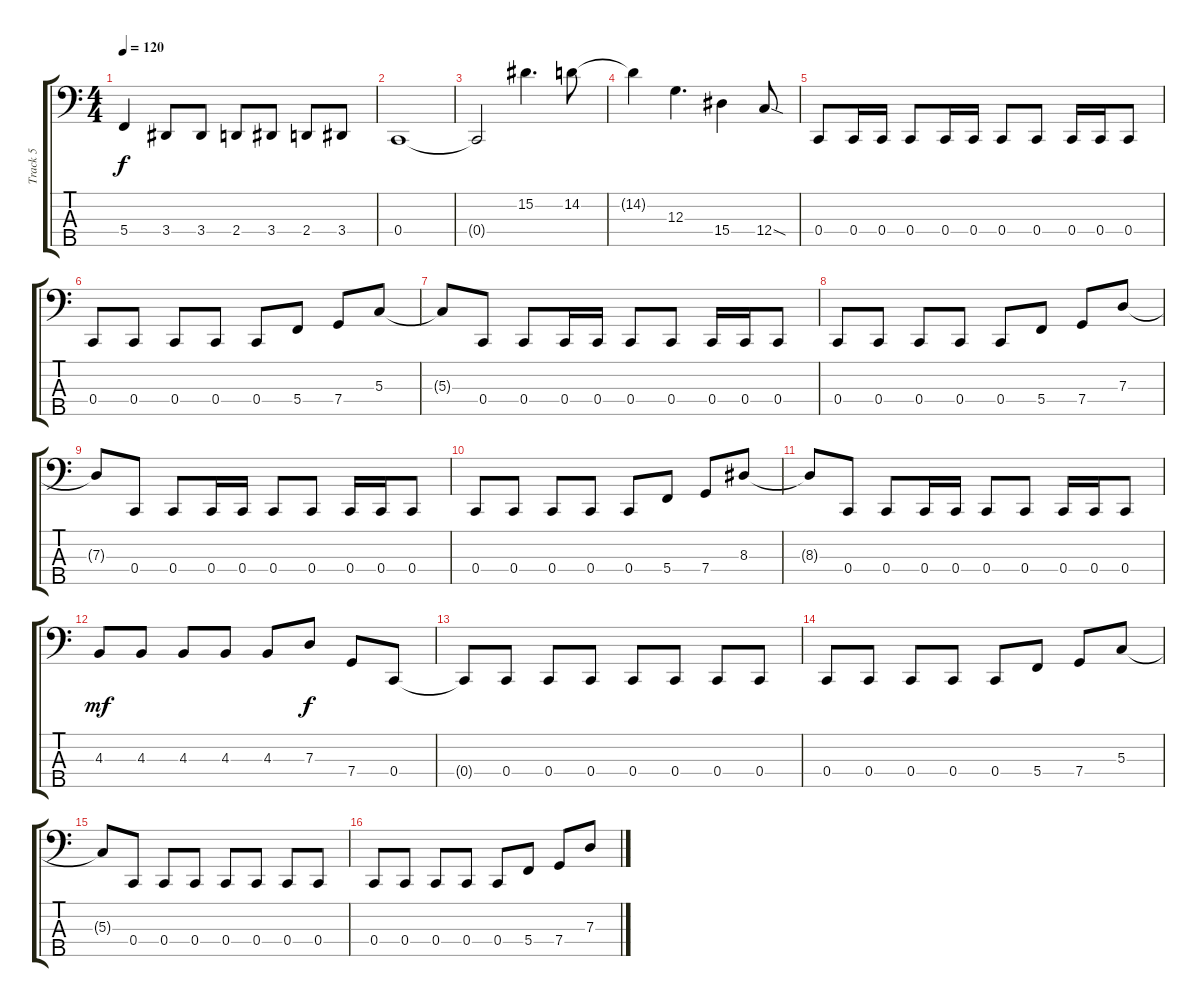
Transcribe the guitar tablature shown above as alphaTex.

\track ("Track 5" "Track 5") {instrument electricbasspick}
\staff {score tabs}
\tuning (F2 C2 G1 C1 A0) {hide}
\ts (4 4)
\tempo 120
\clef f4
\ks c
5.4{t}.4{dy f} 3.4.8 3.4.8 2.4.8 3.4.8 2.4.8 3.4.8 |
0.4.1 |
0.4{t}.2 15.2.4{d} 14.2.8 |
14.2{t}.4 12.3.4{d} 15.4.4 12.4{sod}.8 |
0.4.8 0.4.16 0.4.16 0.4.8 0.4.16 0.4.16 0.4.8 0.4.8 0.4.16 0.4.16 0.4.8 |
0.4.8 0.4.8 0.4.8 0.4.8 0.4.8 5.4.8 7.4.8 5.3.8 |
5.3{t}.8 0.4.8 0.4.8 0.4.16 0.4.16 0.4.8 0.4.8 0.4.16 0.4.16 0.4.8 |
0.4.8 0.4.8 0.4.8 0.4.8 0.4.8 5.4.8 7.4.8 7.3.8 |
7.3{t}.8 0.4.8 0.4.8 0.4.16 0.4.16 0.4.8 0.4.8 0.4.16 0.4.16 0.4.8 |
0.4.8 0.4.8 0.4.8 0.4.8 0.4.8 5.4.8 7.4.8 8.3.8 |
8.3{t}.8 0.4.8 0.4.8 0.4.16 0.4.16 0.4.8 0.4.8 0.4.16 0.4.16 0.4.8 |
4.3.8{dy mf} 4.3.8 4.3.8 4.3.8 4.3.8 7.3.8{dy f} 7.4.8 0.4.8 |
0.4{t}.8 0.4.8 0.4.8 0.4.8 0.4.8 0.4.8 0.4.8 0.4.8 |
0.4.8 0.4.8 0.4.8 0.4.8 0.4.8 5.4.8 7.4.8 5.3.8 |
5.3{t}.8 0.4.8 0.4.8 0.4.8 0.4.8 0.4.8 0.4.8 0.4.8 |
0.4.8 0.4.8 0.4.8 0.4.8 0.4.8 5.4.8 7.4.8 7.3.8
